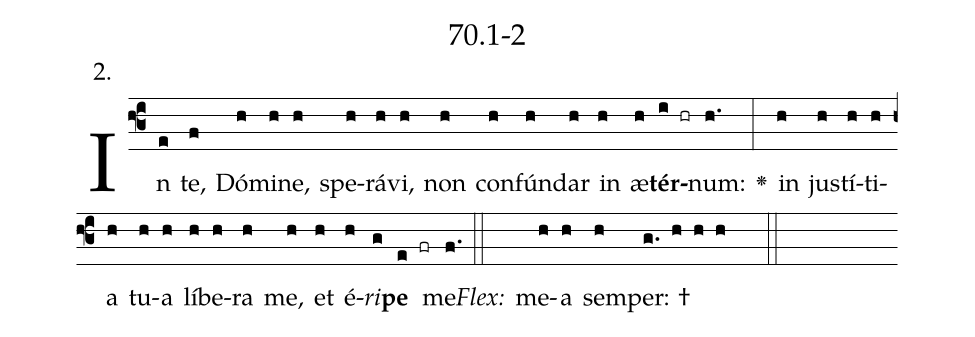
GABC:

name: 70.1-2;
annotation: 2.;
%%
(f3)In(e) te,(f) Dó(h)mi(h)ne,(h) spe(h)rá(h)vi,(h) non(h) con(h)fún(h)dar(h) in(h) æ(h)<b>tér</b>(i hr)num:(h.) <v>\greheightstar</v>(:) in(h) jus(h)tí(h)ti(h)a(h) tu(h)a(h) lí(h)be(h)ra(h) me,(h) et(h) é(h)<i>ri</i>(g)<b>pe</b>(e fr) me.(f.) (::)
<i>Flex:</i>()  me(h)a(h) sem(h)per: †(g. h h h  ::)

%E(h) u(h) o(h) u(g) a(e) e.(f.) (::)
